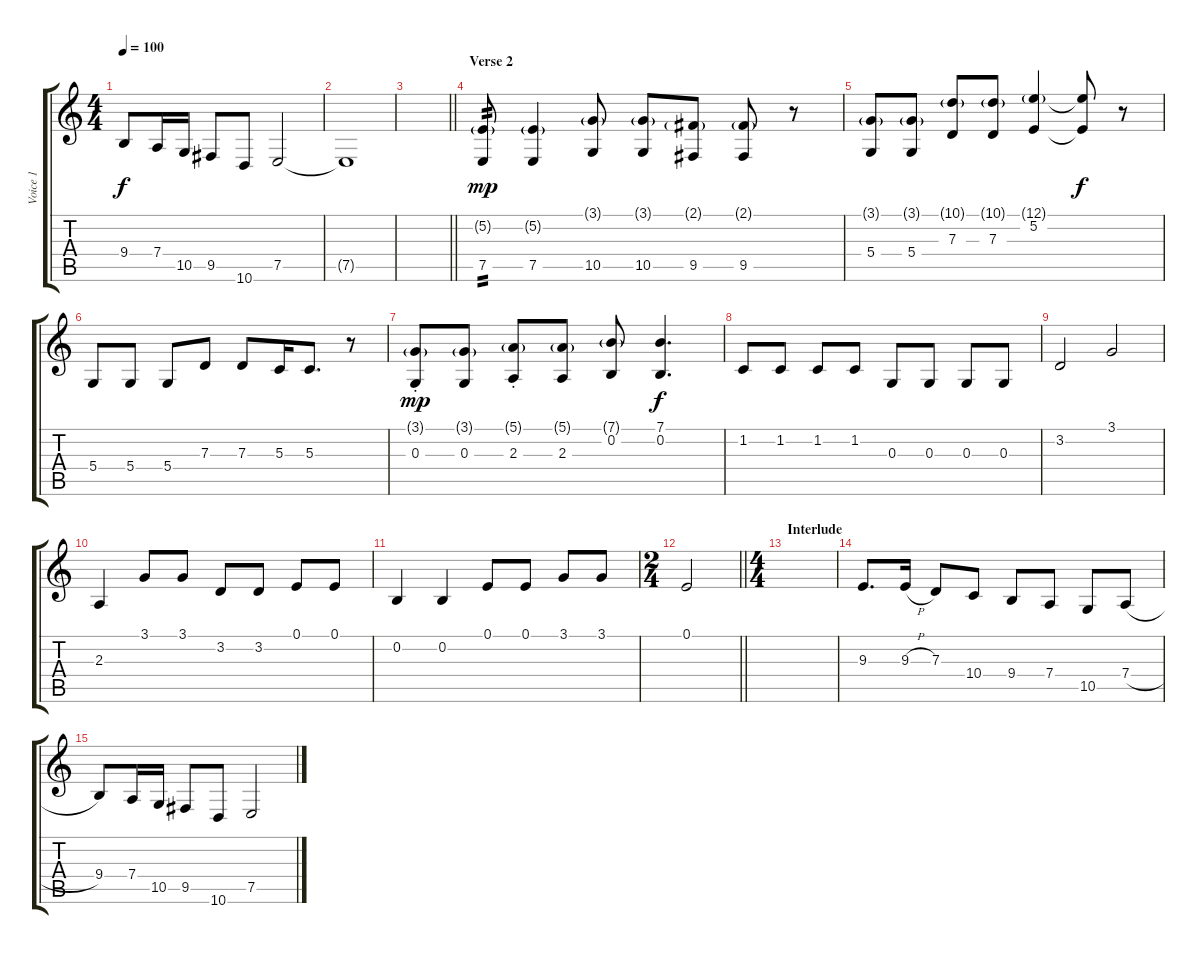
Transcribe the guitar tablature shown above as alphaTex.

\track ("Voice 1" "Voice 1") {instrument flute}
\staff {score tabs}
\tuning (E4 B3 G3 D3 A2 E2) {hide}
\ts (4 4)
\tempo 100
\clef g2
\ks c
9.4.8{dy f} 7.4.16 10.5.16 9.5.8 10.6.8 7.5.2 |
7.5{t}.1 |
\barLineRight lightlight
|
\section ("" "Verse 2")
(5.2{g} 7.5).8{tp 2 dy mp} (5.2{g} 7.5).4 (3.1{g} 10.5).8 (3.1{g} 10.5).8 (2.1{g} 9.5).8 (2.1{g} 9.5).8 r.8 |
(3.1{g} 5.4).8 (3.1{g} 5.4).8 (10.1{g} 7.3).8 (10.1{g} 7.3).8 (12.1{g} 5.2).4 (12.1{t} 5.2{t}).8{dy f} r.8 |
5.4.8 5.4.8 5.4.8 7.3.8 7.3.8 5.3.16 5.3.8{d} r.8 |
(3.1{g} 0.3{st}).8{dy mp} (3.1{g} 0.3).8 (5.1{g} 2.3{st}).8 (5.1{g} 2.3).8 (7.1{g} 0.2).8 (7.1 0.2).4{d dy f} |
1.2.8 1.2.8 1.2.8 1.2.8 0.3.8 0.3.8 0.3.8 0.3.8 |
3.2.2 3.1.2 |
2.3.4 3.1.8 3.1.8 3.2.8 3.2.8 0.1.8 0.1.8 |
0.2.4 0.2.4 0.1.8 0.1.8 3.1.8 3.1.8 |
\ts (2 4)
\barLineRight lightlight
0.1.2 |
\ts (4 4)
\section ("" "Interlude")
|
9.3.8{d} 9.3{h}.16 7.3.8 10.4.8 9.4.8 7.4.8 10.5.8 7.4{h}.8 |
9.4.8 7.4.16 10.5.16 9.5.8 10.6.8 7.5.2
